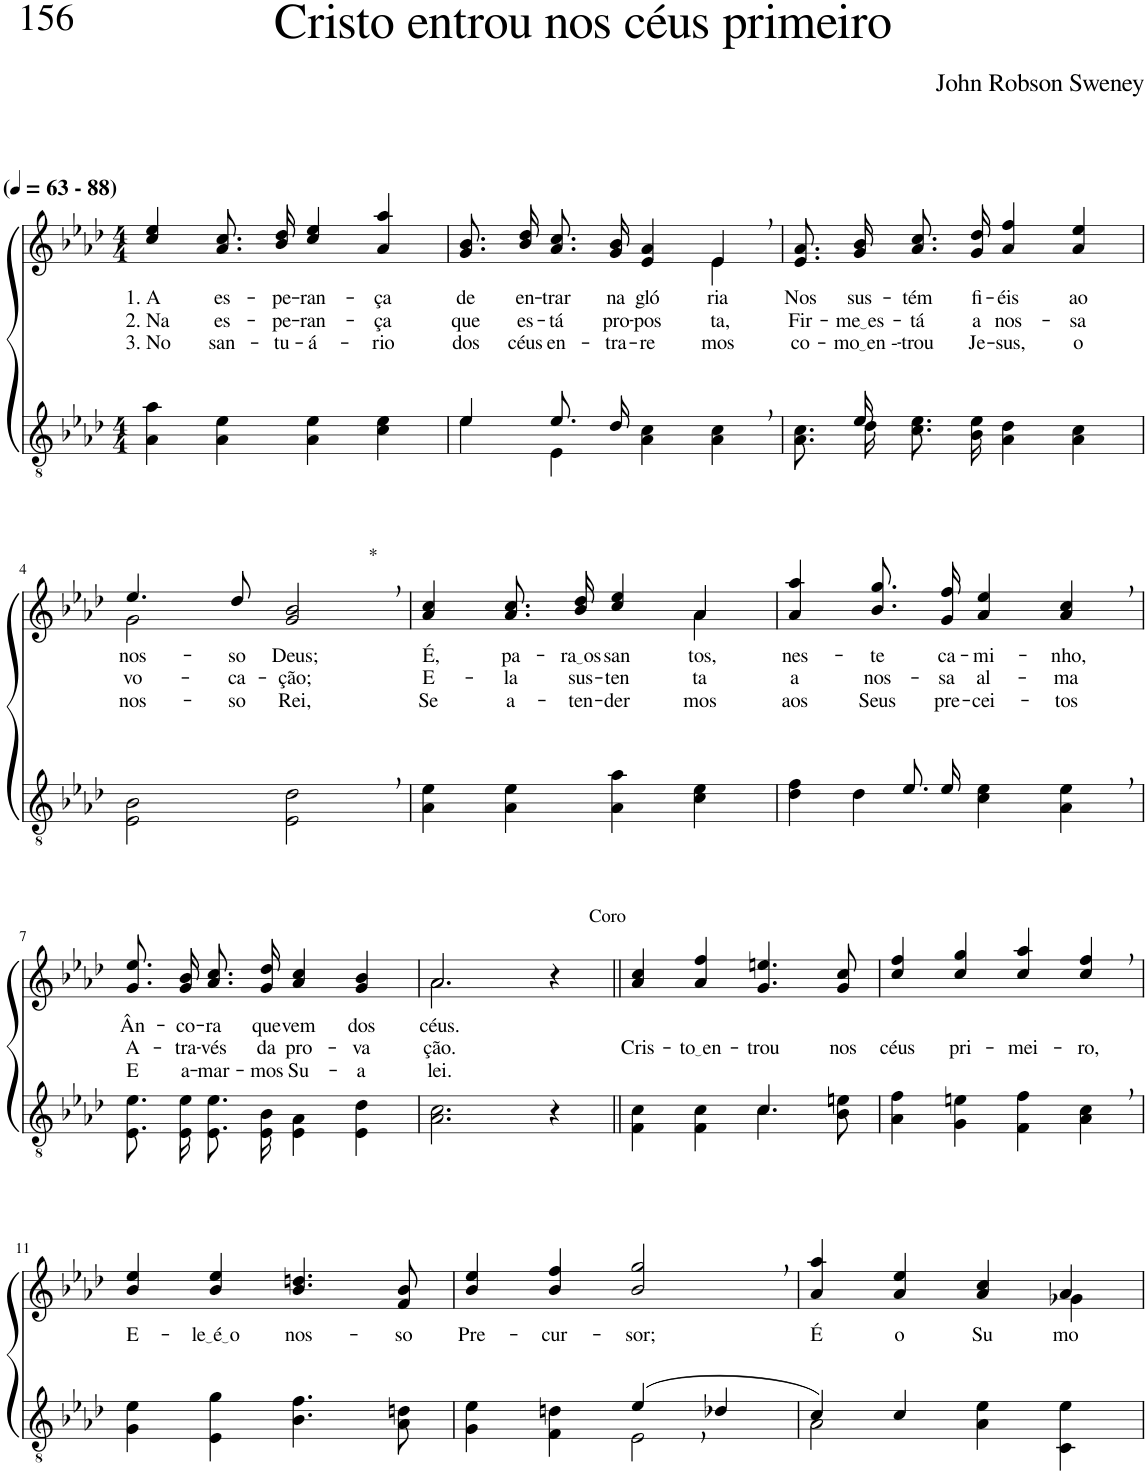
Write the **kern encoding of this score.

**kern	**kern	**text	**text	**text
*part2	*part1	*part1	*part1	*part1
*staff2	*staff1	*staff1	*staff1	*staff1
*I"Parte III e IV	*I"Parte I e II	*	*	*
*clefGv2	*clefG2	*	*	*
*Trd3c5	*Trd3c5	*	*	*
*k[b-e-a-d-]	*k[b-e-a-d-]	*	*	*
*M4/4	*M4/4	*	*	*
*MM63	*MM63	*	*	*
=1	=1	=1	=1	=1
!	!LO:TX:a:B:t=(	!	!	!
!	!LO:TX:a:B:t=- 88)	!	!	!
!	!	!LO:LY:b	!LO:LY:b	!LO:LY:b
4A-\ 4a-\	4cc/ 4ee-/	1. A	2. Na	3. No
!	!	!LO:LY:b	!LO:LY:b	!LO:LY:b
4A-\ 4e-\	8.a-\ 8.cc\L	es-	es-	san-
!	!	!LO:LY:b	!LO:LY:b	!LO:LY:b
.	16b-\ 16dd-\Jk	-pe-	-pe-	-tu-
!	!	!LO:LY:b	!LO:LY:b	!LO:LY:b
4A-\ 4e-\	4cc/ 4ee-/	-ran-	-ran-	-á-
!	!	!LO:LY:b	!LO:LY:b	!LO:LY:b
4c\ 4e-\	4a-/ 4aa-/	-ça	-ça	-rio
=2	=2	=2	=2	=2
*^	*	*	*	*
!	!	!	!LO:LY:b	!LO:LY:b	!LO:LY:b
*	*	*^	*	*	*
4e-/	4e-\	8.g\ 8.b-\L	2.ryy	de	que	dos
!	!	!	!	!LO:LY:b	!LO:LY:b	!LO:LY:b
.	.	16b-\ 16dd-\Jk	.	en-	es-	céus
!	!	!	!	!LO:LY:b	!LO:LY:b	!LO:LY:b
8.e-/L	4E-\	8.a-/ 8.cc/L	.	-trar	-tá	en-
!	!	!	!	!LO:LY:b	!LO:LY:b	!LO:LY:b
16d-/Jk	.	16g/ 16b-/Jk	.	na	pro-	-tra-
!	!	!	!	!LO:LY:b	!LO:LY:b	!LO:LY:b
2ryy	4A-\ 4c\	4e-/ 4a-/	.	gló-	-pos-	-re-
!	!	!	!	!LO:LY:b	!LO:LY:b	!LO:LY:b
.	4A-\ 4c\	4e-,/	4e-\	-ria	-ta,	-mos
=3	=3	=3	=3	=3	=3	=3
!	!	!	!	!LO:LY:b	!LO:LY:b	!LO:LY:b
*	*	*v	*v	*	*	*
8.ryy	8.A-\ 8.c\L	8.e-/ 8.a-/L	Nos	Fir-	co-
!	!	!	!LO:LY:b	!LO:LY:b	!LO:LY:b
16e-/	16d-\Jk	16g/ 16b-/Jk	sus-	me es	mo en -
!	!	!	!LO:LY:b	!LO:LY:b	!LO:LY:b
2.ryy	8.c\ 8.e-\L	8.a-\ 8.cc\L	-tém	-tá	-trou
!	!	!	!LO:LY:b	!LO:LY:b	!LO:LY:b
.	16B-\ 16e-\Jk	16g\ 16dd-\Jk	fi-	a	Je-
!	!	!	!LO:LY:b	!LO:LY:b	!LO:LY:b
.	4A-\ 4d-\	4a-/ 4ff/	-éis	nos-	-sus,
!	!	!	!LO:LY:b	!LO:LY:b	!LO:LY:b
.	4A-\ 4c\	4a-/ 4ee-/	ao	-sa	o
!!LO:LB:g=z
=4	=4	=4	=4	=4	=4
*	*	*^	*	*	*
!	!	!	!	!LO:LY:b	!LO:LY:b	!LO:LY:b
*v	*v	*	*	*	*	*
2E-\ 2B-\	4.ee-/	2g\	nos-	vo-	nos-
!	!	!	!LO:LY:b	!LO:LY:b	!LO:LY:b
.	8dd-/	.	-so	-ca-	-so
!	!LO:TX:a:t=*	!	!	!	!
!	!	!	!LO:LY:b	!LO:LY:b	!LO:LY:b
2E-\, 2d-\,	2g/, 2b-/,	2ryy	Deus;	-ção;	Rei,
=5	=5	=5	=5	=5	=5
!	!	!	!LO:LY:b	!LO:LY:b	!LO:LY:b
4A-\ 4e-\	4a-/ 4cc/	2.ryy	É,	E-	Se
!	!	!	!LO:LY:b	!LO:LY:b	!LO:LY:b
4A-\ 4e-\	8.a-\ 8.cc\L	.	pa-	-la	a-
!	!	!	!LO:LY:b	!LO:LY:b	!LO:LY:b
.	16b-\ 16dd-\Jk	.	ra os	sus-	-ten-
!	!	!	!LO:LY:b	!LO:LY:b	!LO:LY:b
4A-\ 4a-\	4cc/ 4ee-/	.	san-	-ten-	-der-
!	!	!	!LO:LY:b	!LO:LY:b	!LO:LY:b
4c\ 4e-\	4a-/	4a-\	-tos,	-ta	-mos
=6	=6	=6	=6	=6	=6
*^	*	*	*	*	*
!	!	!	!	!LO:LY:b	!LO:LY:b	!LO:LY:b
*	*	*v	*v	*	*	*
4ryy	4d-\ 4f\	4a-/ 4aa-/	nes-	a	aos
!	!	!	!LO:LY:b	!LO:LY:b	!LO:LY:b
8.e-/L	4d-\	8.b-\ 8.gg\L	-te	nos-	Seus
!	!	!	!LO:LY:b	!LO:LY:b	!LO:LY:b
16e-/Jk	.	16g\ 16ff\Jk	ca-	-sa	pre-
!	!	!	!LO:LY:b	!LO:LY:b	!LO:LY:b
2ryy	4c\ 4e-\	4a-/ 4ee-/	-mi-	al-	-cei-
!	!	!	!LO:LY:b	!LO:LY:b	!LO:LY:b
.	4A-\ 4e-\	4a-/, 4cc/,	-nho,	-ma	-tos
!!LO:LB:g=z
=7	=7	=7	=7	=7	=7
!	!	!	!LO:LY:b	!LO:LY:b	!LO:LY:b
*v	*v	*	*	*	*
8.E-/ 8.e-/L	8.g/ 8.ee-/L	Ân-	A-	E
!	!	!LO:LY:b	!LO:LY:b	!LO:LY:b
16E-/ 16e-/Jk	16g/ 16b-/Jk	-co-	-tra-	a-
!	!	!LO:LY:b	!LO:LY:b	!LO:LY:b
8.E-/ 8.e-/L	8.a-\ 8.cc\L	-ra	-vés	-mar-
!	!	!LO:LY:b	!LO:LY:b	!LO:LY:b
16E-/ 16B-/Jk	16g\ 16dd-\Jk	que	da	-mos
!	!	!LO:LY:b	!LO:LY:b	!LO:LY:b
4E-\ 4A-\	4a-/ 4cc/	vem	pro-	Su-
!	!	!LO:LY:b	!LO:LY:b	!LO:LY:b
4E-\ 4d-\	4g/ 4b-/	dos	-va-	-a
=8	=8	=8	=8	=8
*	*^	*	*	*
!	!	!	!LO:LY:b	!LO:LY:b	!LO:LY:b
2.A-\ 2.c\	2.a-/	2.a-\	céus.	-ção.	lei.
!	!LO:TX:a:t=Coro	!	!	!	!
4r	4r	4ryy	.	.	.
=9||	=9||	=9||	=9||	=9||	=9||
*^	*	*	*	*	*
!	!	!	!	!	!LO:LY:b	!
*	*	*v	*v	*	*	*
2ryy	4F\ 4c\	4a-/ 4cc/	.	Cris-	.
!	!	!	!	!LO:LY:b	!
.	4F\ 4c\	4a-/ 4ff/	.	to en	.
!	!	!	!	!LO:LY:b	!
4.c/	4.c\	4.g/ 4.een/	.	-trou	.
!	!	!	!	!LO:LY:b	!
8ryy	8B-\ 8en\	8g/ 8cc/	.	nos	.
=10	=10	=10	=10	=10	=10
!	!	!	!	!LO:LY:b	!
*v	*v	*	*	*	*
4A-\ 4f\	4cc/ 4ff/	.	céus	.
!	!	!	!LO:LY:b	!
4G\ 4en\	4cc/ 4gg/	.	pri-	.
!	!	!	!LO:LY:b	!
4F\ 4f\	4cc/ 4aa-/	.	-mei-	.
!	!	!	!LO:LY:b	!
4A-\, 4c\,	4cc/, 4ff/,	.	-ro,	.
!!LO:LB:g=z
=11	=11	=11	=11	=11
!	!	!LO:LY:b	!	!
4G\ 4e-\	4b-/ 4ee-/	E-	.	.
!	!	!LO:LY:b	!	!
4E-\ 4g\	4b-/ 4ee-/	le é o	.	.
!	!	!LO:LY:b	!	!
4.B-\ 4.f\	4.b-/ 4.ddn/	-nos-	.	.
!	!	!LO:LY:b	!	!
8A-\ 8dn\	8f/ 8b-/	-so	.	.
=12	=12	=12	=12	=12
*^	*	*	*	*
!	!	!	!LO:LY:b	!	!
2ryy	4G\ 4e-\	4b-/ 4ee-/	Pre-	.	.
!	!	!	!LO:LY:b	!	!
.	4F\ 4dn\	4b-/ 4ff/	-cur-	.	.
!	!	!	!LO:LY:b	!	!
(4e-,/	2E-\	2b-/, 2gg/,	-sor;	.	.
4d-X/	.	.	.	.	.
=13	=13	=13	=13	=13	=13
!	!	!	!LO:LY:b	!	!
*	*	*^	*	*	*
4c/)	2A-\	4a-/ 4aa-/	2.ryy	É	.	.
!	!	!	!	!LO:LY:b	!	!
4c/	.	4a-/ 4ee-/	.	o	.	.
!	!	!	!	!LO:LY:b	!	!
2ryy	4A-\ 4e-\	4a-/ 4cc/	.	Su-	.	.
!	!	!	!	!LO:LY:b	!	!
.	4C\ 4e-\	4a-/	4g-X\	-mo	.	.
*v	*v	*	*	*	*	*
*	*v	*v	*	*	*
=	=	=	=	=
*-	*-	*-	*-	*-
